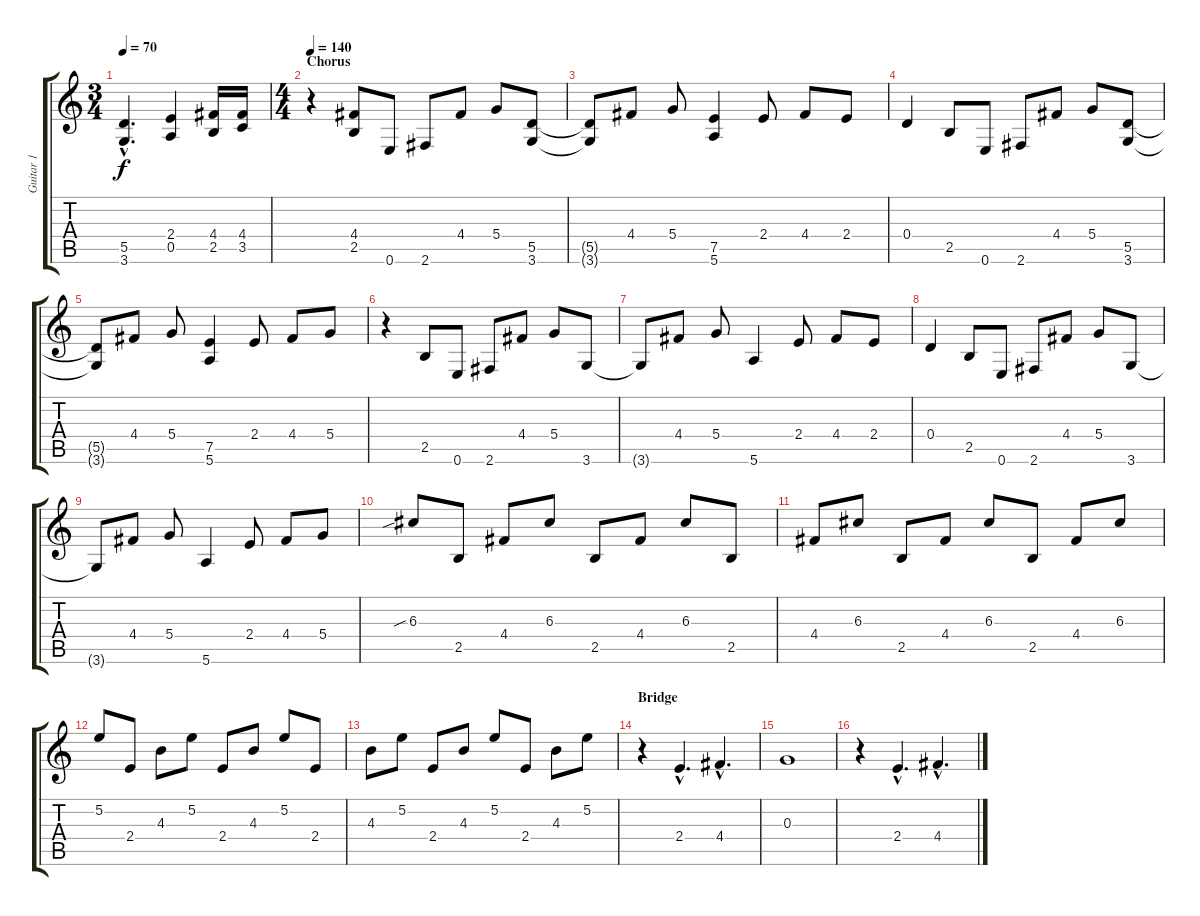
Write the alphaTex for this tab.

\track ("Guitar 1" "Guitar 1") {instrument distortionguitar}
\staff {score tabs}
\tuning (E4 B3 G3 D3 A2 E2) {hide}
\ts (3 4)
\tempo 70
\clef g2
\ks c
(5.5{hac} 3.6{hac}).4{d dy f} (2.4 0.5).4 (4.4 2.5).16 (4.4 3.5).16 |
\ts (4 4)
\section ("" "Chorus")
\tempo 140
r.4 (4.4 2.5).8 0.6.8 2.6.8 4.4.8 5.4.8 (5.5 3.6).8 |
(5.5{t} 3.6{t}).8 4.4.8 5.4.8 (7.5 5.6).4 2.4.8 4.4.8 2.4.8 |
0.4.4 2.5.8 0.6.8 2.6.8 4.4.8 5.4.8 (5.5 3.6).8 |
(5.5{t} 3.6{t}).8 4.4.8 5.4.8 (7.5 5.6).4 2.4.8 4.4.8 5.4.8 |
r.4 2.5.8 0.6.8 2.6.8 4.4.8 5.4.8 3.6.8 |
3.6{t}.8 4.4.8 5.4.8 5.6.4 2.4.8 4.4.8 2.4.8 |
0.4.4 2.5.8 0.6.8 2.6.8 4.4.8 5.4.8 3.6.8 |
3.6{t}.8 4.4.8 5.4.8 5.6.4 2.4.8 4.4.8 5.4.8 |
6.3{sib}.8 2.5.8 4.4.8 6.3.8 2.5.8 4.4.8 6.3.8 2.5.8 |
4.4.8 6.3.8 2.5.8 4.4.8 6.3.8 2.5.8 4.4.8 6.3.8 |
5.2.8 2.4.8 4.3.8 5.2.8 2.4.8 4.3.8 5.2.8 2.4.8 |
4.3.8 5.2.8 2.4.8 4.3.8 5.2.8 2.4.8 4.3.8 5.2.8 |
\section ("" "Bridge")
r.4 2.4{hac}.4{d} 4.4{hac}.4{d} |
0.3.1 |
r.4 2.4{hac}.4{d} 4.4{hac}.4{d}
